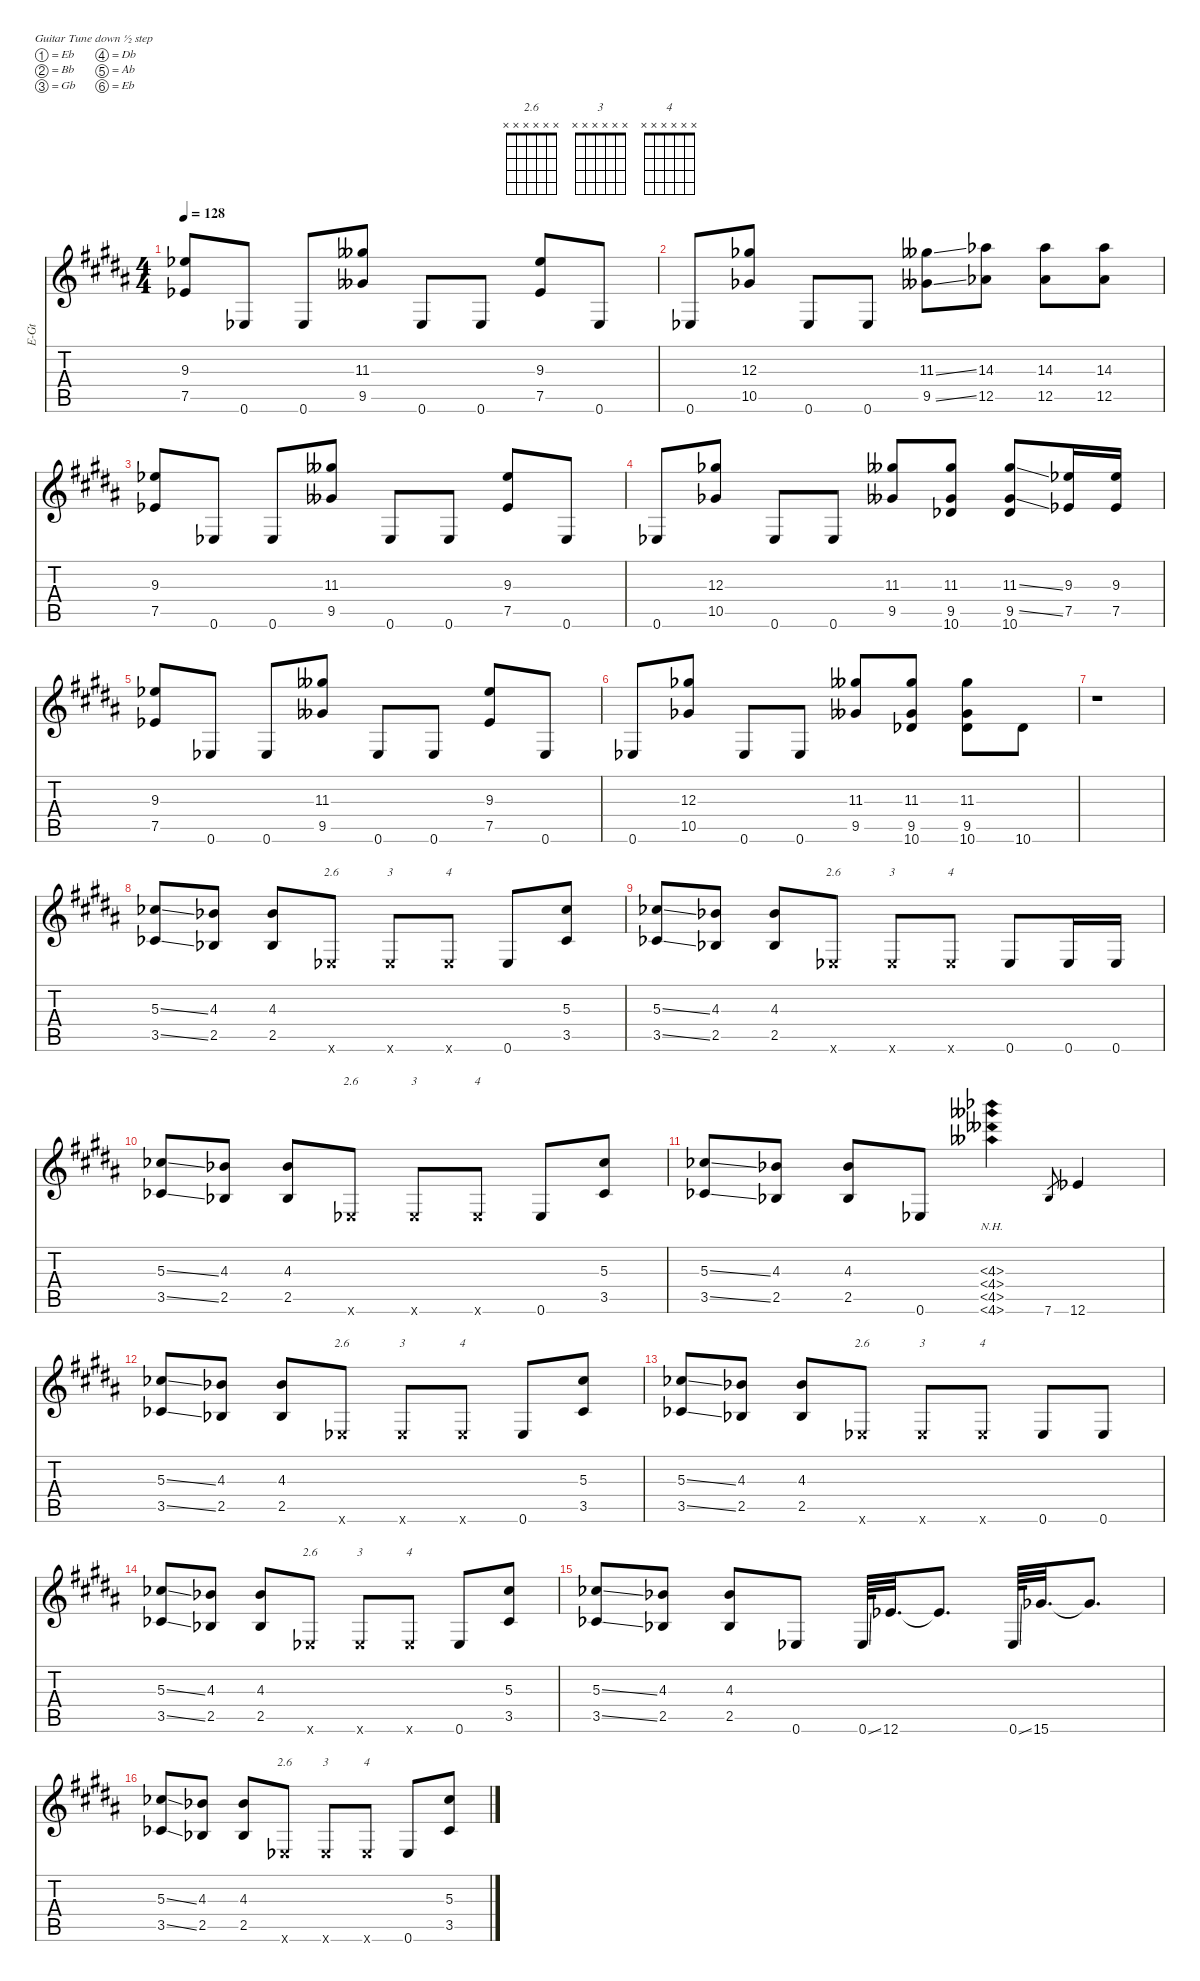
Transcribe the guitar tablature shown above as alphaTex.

\hideDynamics
\bracketExtendMode nobrackets
\otherSystemsTrackNameOrientation horizontal
\track ("Guitar 1" "E-Gt") {instrument overdrivenguitar}
\staff {score tabs}
\tuning (Eb4 Bb3 Gb3 Db3 Ab2 Eb2)
\chord ("2.6" x x x x x x)
\chord ("3" x x x x x x)
\chord ("4" x x x x x x)
\ts (4 4)
\tempo 128
\clef g2
\ks b
(9.3{acc b} 7.5{acc b}).8{dy f beam Up} 0.6{acc b}.8{beam Up} 0.6{acc b}.8{beam Up} (11.3{acc bb} 9.5{acc bb}).8{beam Up} 0.6{acc b}.8{beam Up} 0.6{acc b}.8{beam Up} (9.3{acc b} 7.5{acc b}).8{beam Up} 0.6{acc b}.8{beam Up} |
0.6{acc b}.8{beam Up} (12.3{acc b} 10.5{acc b}).8{beam Up} 0.6{acc b}.8{beam Up} 0.6{acc b}.8{beam Up} (11.3{ss acc bb} 9.5{ss acc bb}).8{beam Down} (14.3{acc b} 12.5{acc b}).8{beam Down} (14.3{acc b} 12.5{acc b}).8{beam Down} (14.3{acc b} 12.5{acc b}).8{beam Down} |
(9.3{acc b} 7.5{acc b}).8{beam Up} 0.6{acc b}.8{beam Up} 0.6{acc b}.8{beam Up} (11.3{acc bb} 9.5{acc bb}).8{beam Up} 0.6{acc b}.8{beam Up} 0.6{acc b}.8{beam Up} (9.3{acc b} 7.5{acc b}).8{beam Up} 0.6{acc b}.8{beam Up} |
0.6{acc b}.8{beam Up} (12.3{acc b} 10.5{acc b}).8{beam Up} 0.6{acc b}.8{beam Up} 0.6{acc b}.8{beam Up} (11.3{acc bb} 9.5{acc bb}).8{beam Up} (11.3{acc bb} 9.5{acc bb} 10.6{acc b}).8{beam Up} (11.3{ss acc bb} 9.5{ss acc bb} 10.6{acc b}).8{beam Up} (9.3{acc b} 7.5{acc b}).16{beam Up} (9.3{acc b} 7.5{acc b}).16{beam Up} |
(9.3{acc b} 7.5{acc b}).8{beam Up} 0.6{acc b}.8{beam Up} 0.6{acc b}.8{beam Up} (11.3{acc bb} 9.5{acc bb}).8{beam Up} 0.6{acc b}.8{beam Up} 0.6{acc b}.8{beam Up} (9.3{acc b} 7.5{acc b}).8{beam Up} 0.6{acc b}.8{beam Up} |
0.6{acc b}.8{beam Up} (12.3{acc b} 10.5{acc b}).8{beam Up} 0.6{acc b}.8{beam Up} 0.6{acc b}.8{beam Up} (11.3{acc bb} 9.5{acc bb}).8{beam Up} (11.3{acc bb} 9.5{acc bb} 10.6{acc b}).8{beam Up} (11.3{acc bb} 9.5{acc bb} 10.6{acc b}).8{beam Down} 10.6{acc b}.8{beam Down} |
r.1{beam Down} |
(5.3{ss acc b} 3.5{ss acc b}).8{beam Up} (4.3{acc b} 2.5{acc b}).8{beam Up} (4.3{acc b} 2.5{acc b}).8{beam Up} 0.6{x acc b}.8{ch "2.6" beam Up} 0.6{x acc b}.8{ch "3" beam Up} 0.6{x acc b}.8{ch "4" beam Up} 0.6{acc b}.8{beam Up} (5.3{acc b} 3.5{acc b}).8{beam Up} |
(5.3{ss acc b} 3.5{ss acc b}).8{beam Up} (4.3{acc b} 2.5{acc b}).8{beam Up} (4.3{acc b} 2.5{acc b}).8{beam Up} 0.6{x acc b}.8{ch "2.6" beam Up} 0.6{x acc b}.8{ch "3" beam Up} 0.6{x acc b}.8{ch "4" beam Up} 0.6{acc b}.8{beam Up} 0.6{acc b}.16{beam Up} 0.6{acc b}.16{beam Up} |
(5.3{ss acc b} 3.5{ss acc b}).8{beam Up} (4.3{acc b} 2.5{acc b}).8{beam Up} (4.3{acc b} 2.5{acc b}).8{beam Up} 0.6{x acc b}.8{ch "2.6" beam Up} 0.6{x acc b}.8{ch "3" beam Up} 0.6{x acc b}.8{ch "4" beam Up} 0.6{acc b}.8{beam Up} (5.3{acc b} 3.5{acc b}).8{beam Up} |
(5.3{ss acc b} 3.5{ss acc b}).8{beam Up} (4.3{acc b} 2.5{acc b}).8{beam Up} (4.3{acc b} 2.5{acc b}).8{beam Up} 0.6{acc b}.8{beam Up} (4.3{nh acc b} 4.4{nh acc bb} 4.5{nh acc bb} 4.6{nh acc bb}).4{beam Down} 7.6{acc b}.8{gr dy mf beam Up} 12.6{acc b}.4{dy f beam Up} |
(5.3{ss acc b} 3.5{ss acc b}).8{beam Up} (4.3{acc b} 2.5{acc b}).8{beam Up} (4.3{acc b} 2.5{acc b}).8{beam Up} 0.6{x acc b}.8{ch "2.6" beam Up} 0.6{x acc b}.8{ch "3" beam Up} 0.6{x acc b}.8{ch "4" beam Up} 0.6{acc b}.8{beam Up} (5.3{acc b} 3.5{acc b}).8{beam Up} |
(5.3{ss acc b} 3.5{ss acc b}).8{beam Up} (4.3{acc b} 2.5{acc b}).8{beam Up} (4.3{acc b} 2.5{acc b}).8{beam Up} 0.6{x acc b}.8{ch "2.6" beam Up} 0.6{x acc b}.8{ch "3" beam Up} 0.6{x acc b}.8{ch "4" beam Up} 0.6{acc b}.8{beam Up} 0.6{acc b}.8{beam Up} |
(5.3{ss acc b} 3.5{ss acc b}).8{beam Up} (4.3{acc b} 2.5{acc b}).8{beam Up} (4.3{acc b} 2.5{acc b}).8{beam Up} 0.6{x acc b}.8{ch "2.6" beam Up} 0.6{x acc b}.8{ch "3" beam Up} 0.6{x acc b}.8{ch "4" beam Up} 0.6{acc b}.8{beam Up} (5.3{acc b} 3.5{acc b}).8{beam Up} |
(5.3{ss acc b} 3.5{ss acc b}).8{beam Up} (4.3{acc b} 2.5{acc b}).8{beam Up} (4.3{acc b} 2.5{acc b}).8{beam Up} 0.6{acc b}.8{beam Up} 0.6{ss acc b}.64{beam Up} 12.6{acc b}.32{d beam Up} 12.6{t acc b}.8{d beam Up} 0.6{ss acc b}.64{beam Up} 15.6{acc b}.32{d beam Up} 15.6{t acc b}.8{d beam Up} |
(5.3{ss acc b} 3.5{ss acc b}).8{beam Up} (4.3{acc b} 2.5{acc b}).8{beam Up} (4.3{acc b} 2.5{acc b}).8{beam Up} 0.6{x acc b}.8{ch "2.6" beam Up} 0.6{x acc b}.8{ch "3" beam Up} 0.6{x acc b}.8{ch "4" beam Up} 0.6{acc b}.8{beam Up} (5.3{acc b} 3.5{acc b}).8{beam Up}
